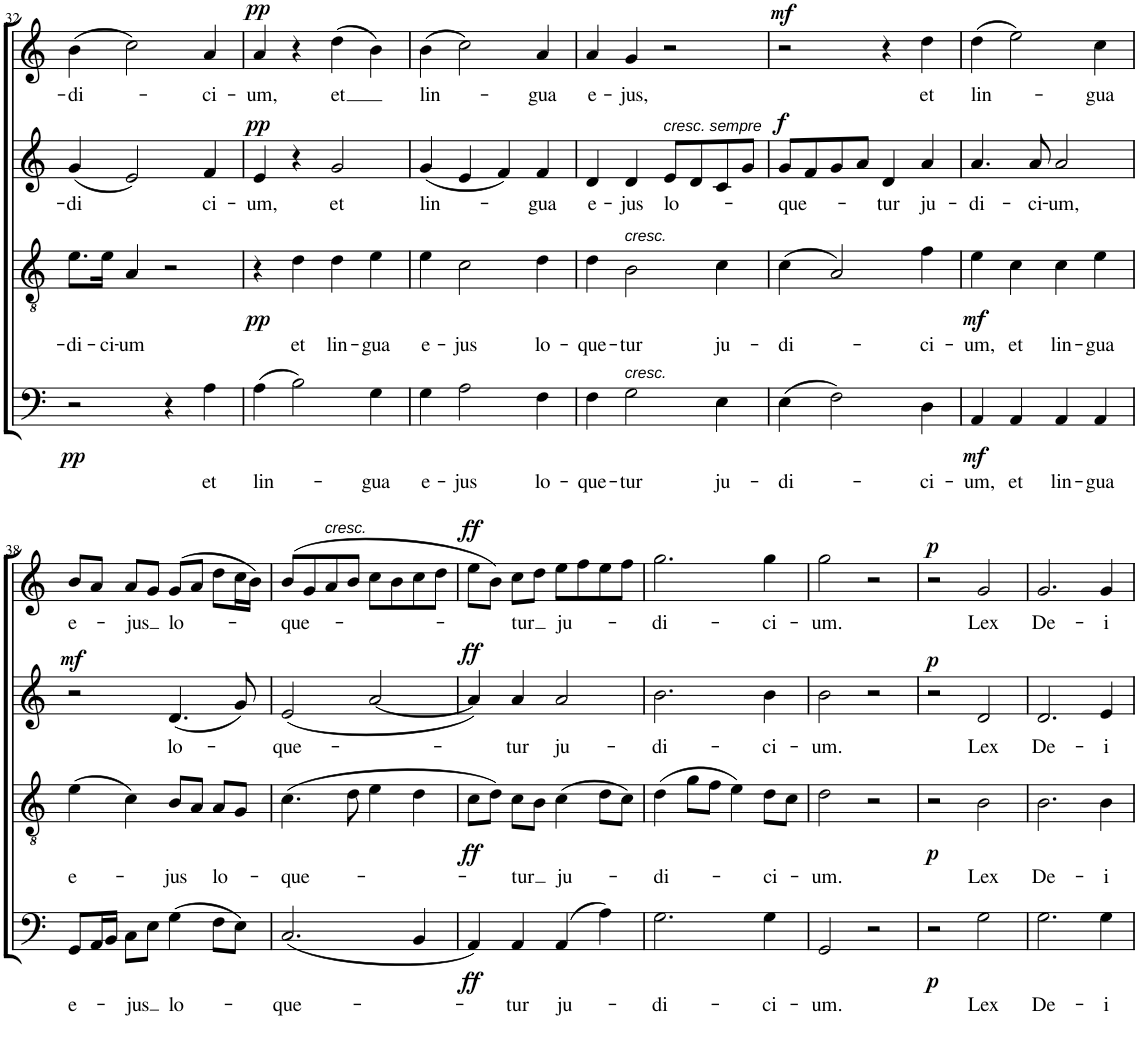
**kern	**text	**dynam	**kern	**text	**dynam	**kern	**text	**dynam	**kern	**text	**dynam
*part4	*part4	*part4	*part3	*part3	*part3	*part2	*part2	*part2	*part1	*part1	*part1
*staff4	*staff4	*staff4	*staff3	*staff3	*staff3	*staff2	*staff2	*staff2	*staff1	*staff1	*staff1
*I"Bass	*	*	*I"Tenor	*	*	*I"Alto	*	*	*I"Soprano	*	*
!!LO:PB:g=z
*clefF4	*	*	*clefGv2	*	*	*clefG2	*	*	*clefG2	*	*
*k[]	*	*	*k[]	*	*	*k[]	*	*	*k[]	*	*
*M2/2	*	*	*M2/2	*	*	*M2/2	*	*	*M2/2	*	*
*met(c|)	*	*	*met(c|)	*	*	*met(c|)	*	*	*met(c|)	*	*
=32	=32	=32	=32	=32	=32	=32	=32	=32	=32	=32	=32
!	!	!LO:DY:b	!	!LO:LY:b	!	!	!LO:LY:b	!	!	!LO:LY:b	!
2r	.	pp	8.e\L	-di-	.	(4g/	-di	.	(4b\	-di-	.
!	!	!	!	!LO:LY:b	!	!	!	!	!	!	!
.	.	.	16e\Jk	-ci-	.	.	.	.	.	.	.
!	!	!	!	!LO:LY:b	!	!	!	!	!	!	!
.	.	.	4A/	-um	.	2e/)	.	.	2cc\)	.	.
4r	.	.	2r	.	.	.	.	.	.	.	.
!	!LO:LY:b	!	!	!	!	!	!LO:LY:b	!	!	!LO:LY:b	!
4A\	et	.	.	.	.	4f/	ci-	.	4a/	-ci-	.
=33	=33	=33	=33	=33	=33	=33	=33	=33	=33	=33	=33
!	!LO:LY:b	!	!	!	!LO:DY:b	!	!LO:LY:b	!LO:DY:a	!	!LO:LY:b	!LO:DY:a
(4A\	lin-	.	4r	.	pp	4e/	-um,	pp	4a/	-um,	pp
!	!	!	!	!LO:LY:b	!	!	!	!	!	!	!
2B\)	.	.	4d\	et	.	4r	.	.	4r	.	.
!	!	!	!	!LO:LY:b	!	!	!LO:LY:b	!	!	!LO:LY:b	!
.	.	.	4d\	lin-	.	2g/	et	.	(4dd\	et	.
!	!LO:LY:b	!	!	!LO:LY:b	!	!	!	!	!	!	!
4G\	-gua	.	4e\	-gua	.	.	.	.	4b\)	.	.
=34	=34	=34	=34	=34	=34	=34	=34	=34	=34	=34	=34
!	!LO:LY:b	!	!	!LO:LY:b	!	!	!LO:LY:b	!	!	!LO:LY:b	!
4G\	e-	.	4e\	e-	.	(4g/	lin-	.	(4b\	lin-	.
!	!LO:LY:b	!	!	!LO:LY:b	!	!	!	!	!	!	!
2A\	-jus	.	2c\	-jus	.	4e/	.	.	2cc\)	.	.
.	.	.	.	.	.	4f/)	.	.	.	.	.
!	!LO:LY:b	!	!	!LO:LY:b	!	!	!LO:LY:b	!	!	!LO:LY:b	!
4F\	lo-	.	4d\	lo-	.	4f/	-gua	.	4a/	-gua	.
=35	=35	=35	=35	=35	=35	=35	=35	=35	=35	=35	=35
!	!LO:LY:b	!	!	!LO:LY:b	!	!	!LO:LY:b	!	!	!LO:LY:b	!
4F\	-que-	.	4d\	-que-	.	4d/	e-	.	4a/	e-	.
!	!	!	!LO:TX:a:i:t=cresc.	!	!	!	!	!	!	!	!
!LO:TX:a:i:t=cresc.	!	!	!	!	!	!	!	!	!	!	!
!	!LO:LY:b	!	!	!LO:LY:b	!	!	!LO:LY:b	!	!	!LO:LY:b	!
2G\	-tur	.	2B\	-tur	.	4d/	-jus	.	4g/	-jus,	.
!	!	!	!	!	!	!LO:TX:a:i:t=cresc. sempre	!	!	!	!	!
!	!	!	!	!	!	!	!LO:LY:b	!	!	!	!
.	.	.	.	.	.	8e/L	lo-	.	2r	.	.
.	.	.	.	.	.	8d/	.	.	.	.	.
!	!LO:LY:b	!	!	!LO:LY:b	!	!	!	!	!	!	!
4E\	ju-	.	4c\	ju-	.	8c/	.	.	.	.	.
.	.	.	.	.	.	8g/J	.	.	.	.	.
=36	=36	=36	=36	=36	=36	=36	=36	=36	=36	=36	=36
!	!LO:LY:b	!	!	!LO:LY:b	!	!	!LO:LY:b	!LO:DY:a	!	!	!LO:DY:a
(4E\	-di-	.	(4c\	-di-	.	8g/L	-que-	f	2r	.	mf
.	.	.	.	.	.	8f/	.	.	.	.	.
2F\)	.	.	2A/)	.	.	8g/	.	.	.	.	.
.	.	.	.	.	.	8a/J	.	.	.	.	.
!	!	!	!	!	!	!	!LO:LY:b	!	!	!	!
.	.	.	.	.	.	4d/	-tur	.	4r	.	.
!	!LO:LY:b	!	!	!LO:LY:b	!	!	!LO:LY:b	!	!	!LO:LY:b	!
4D\	-ci-	.	4f\	-ci-	.	4a/	ju-	.	4dd\	et	.
=37	=37	=37	=37	=37	=37	=37	=37	=37	=37	=37	=37
!	!LO:LY:b	!LO:DY:b	!	!LO:LY:b	!LO:DY:b	!	!LO:LY:b	!	!	!LO:LY:b	!
4AA/	-um,	mf	4e\	-um,	mf	4.a/	-di-	.	(4dd\	lin-	.
!	!LO:LY:b	!	!	!LO:LY:b	!	!	!	!	!	!	!
4AA/	et	.	4c\	et	.	.	.	.	2ee\)	.	.
!	!	!	!	!	!	!	!LO:LY:b	!	!	!	!
.	.	.	.	.	.	8a/	-ci-	.	.	.	.
!	!LO:LY:b	!	!	!LO:LY:b	!	!	!LO:LY:b	!	!	!	!
4AA/	lin-	.	4c\	lin-	.	2a/	-um,	.	.	.	.
!	!LO:LY:b	!	!	!LO:LY:b	!	!	!	!	!	!LO:LY:b	!
4AA/	-gua	.	4e\	-gua	.	.	.	.	4cc\	-gua	.
!!LO:LB:g=z
=38	=38	=38	=38	=38	=38	=38	=38	=38	=38	=38	=38
!	!LO:LY:b	!	!	!LO:LY:b	!	!	!	!LO:DY:a	!	!LO:LY:b	!
8GG/L	e-	.	(4e\	e-	.	2r	.	mf	8b/L	e-	.
16AA/L	.	.	.	.	.	.	.	.	8a/J	.	.
16BB/JJ	.	.	.	.	.	.	.	.	.	.	.
!	!LO:LY:b	!	!	!	!	!	!	!	!	!LO:LY:b	!
8C\L	-jus	.	4c\)	.	.	.	.	.	8a/L	-jus	.
8E\J	.	.	.	.	.	.	.	.	8g/J	.	.
!	!LO:LY:b	!	!	!LO:LY:b	!	!	!LO:LY:b	!	!	!LO:LY:b	!
(4G\	lo-	.	8B/L	-jus	.	(4.d/	lo-	.	(8g/L	lo-	.
.	.	.	8A/J	.	.	.	.	.	8a/J	.	.
!	!	!	!	!LO:LY:b	!	!	!	!	!	!	!
8F\L	.	.	8A/L	lo-	.	.	.	.	8dd\L	.	.
!	!	!	!	!	!	!	!LO:LY:b	!	!	!	!
8E\J)	.	.	8G/J	.	.	8g/)	-­	.	16cc\L	.	.
.	.	.	.	.	.	.	.	.	16b\JJ)	.	.
=39	=39	=39	=39	=39	=39	=39	=39	=39	=39	=39	=39
!	!LO:LY:b	!	!	!LO:LY:b	!	!	!LO:LY:b	!	!	!LO:LY:b	!
(2.C/	-que-	.	(4.c\	-que-	.	(2e/	que-	.	(8b/L	-que-	.
.	.	.	.	.	.	.	.	.	8g/	.	.
!	!	!	!	!	!	!	!	!	!LO:TX:a:i:t=cresc.	!	!
.	.	.	.	.	.	.	.	.	8a/	.	.
.	.	.	8d\	.	.	.	.	.	8b/J	.	.
!	!	!	!	!	!	!	!LO:LY:b	!	!	!LO:LY:b	!
.	.	.	4e\	.	.	[2a/	-­-	.	8cc\L	-­-	.
.	.	.	.	.	.	.	.	.	8b\	.	.
!	!LO:LY:b	!	!	!LO:LY:b	!	!	!	!	!	!	!
4BB/	-­-	.	4d\	-­-	.	.	.	.	8cc\	.	.
.	.	.	.	.	.	.	.	.	8dd\J	.	.
=40	=40	=40	=40	=40	=40	=40	=40	=40	=40	=40	=40
!	!	!LO:DY:b	!	!	!LO:DY:b	!	!	!LO:DY:a	!	!	!LO:DY:a
4AA/)	.	ff	8c\L	.	ff	4a/])	.	ff	8ee\L	.	ff
.	.	.	8d\J)	.	.	.	.	.	8b\J)	.	.
!	!LO:LY:b	!	!	!LO:LY:b	!	!	!LO:LY:b	!	!	!LO:LY:b	!
4AA/	-tur	.	8c\L	-tur	.	4a/	-tur	.	8cc\L	-tur	.
.	.	.	8B\J	.	.	.	.	.	8dd\J	.	.
!	!LO:LY:b	!	!	!LO:LY:b	!	!	!LO:LY:b	!	!	!LO:LY:b	!
(4AA/	ju-	.	(4c\	ju-	.	2a/	ju-	.	8ee\L	ju-	.
.	.	.	.	.	.	.	.	.	8ff\	.	.
4A\)	.	.	8d\L	.	.	.	.	.	8ee\	.	.
.	.	.	8c\J)	.	.	.	.	.	8ff\J	.	.
=41	=41	=41	=41	=41	=41	=41	=41	=41	=41	=41	=41
!	!LO:LY:b	!	!	!LO:LY:b	!	!	!LO:LY:b	!	!	!LO:LY:b	!
2.G\	-di-	.	(4d\	-di-	.	2.b\	-di-	.	2.gg\	-di-	.
.	.	.	8g\L	.	.	.	.	.	.	.	.
.	.	.	8f\J	.	.	.	.	.	.	.	.
.	.	.	4e\)	.	.	.	.	.	.	.	.
!	!LO:LY:b	!	!	!LO:LY:b	!	!	!LO:LY:b	!	!	!LO:LY:b	!
4G\	-ci-	.	8d\L	-ci-	.	4b\	-ci-	.	4gg\	-ci-	.
.	.	.	8c\J	.	.	.	.	.	.	.	.
=42	=42	=42	=42	=42	=42	=42	=42	=42	=42	=42	=42
!	!LO:LY:b	!	!	!LO:LY:b	!	!	!LO:LY:b	!	!	!LO:LY:b	!
2GG/	-um.	.	2d\	-um.	.	2b\	-um.	.	2gg\	-um.	.
2r	.	.	2r	.	.	2r	.	.	2r	.	.
=43	=43	=43	=43	=43	=43	=43	=43	=43	=43	=43	=43
!	!	!LO:DY:b	!	!	!LO:DY:b	!	!	!LO:DY:a	!	!	!LO:DY:a
2r	.	p	2r	.	p	2r	.	p	2r	.	p
!	!LO:LY:b	!	!	!LO:LY:b	!	!	!LO:LY:b	!	!	!LO:LY:b	!
2G\	Lex	.	2B\	Lex	.	2d/	Lex	.	2g/	Lex	.
=44	=44	=44	=44	=44	=44	=44	=44	=44	=44	=44	=44
!	!LO:LY:b	!	!	!LO:LY:b	!	!	!LO:LY:b	!	!	!LO:LY:b	!
2.G\	De-	.	2.B\	De-	.	2.d/	De-	.	2.g/	De-	.
!	!LO:LY:b	!	!	!LO:LY:b	!	!	!LO:LY:b	!	!	!LO:LY:b	!
4G\	-i	.	4B\	-i	.	4e/	-i	.	4g/	-i	.
=	=	=	=	=	=	=	=	=	=	=	=
*-	*-	*-	*-	*-	*-	*-	*-	*-	*-	*-	*-
